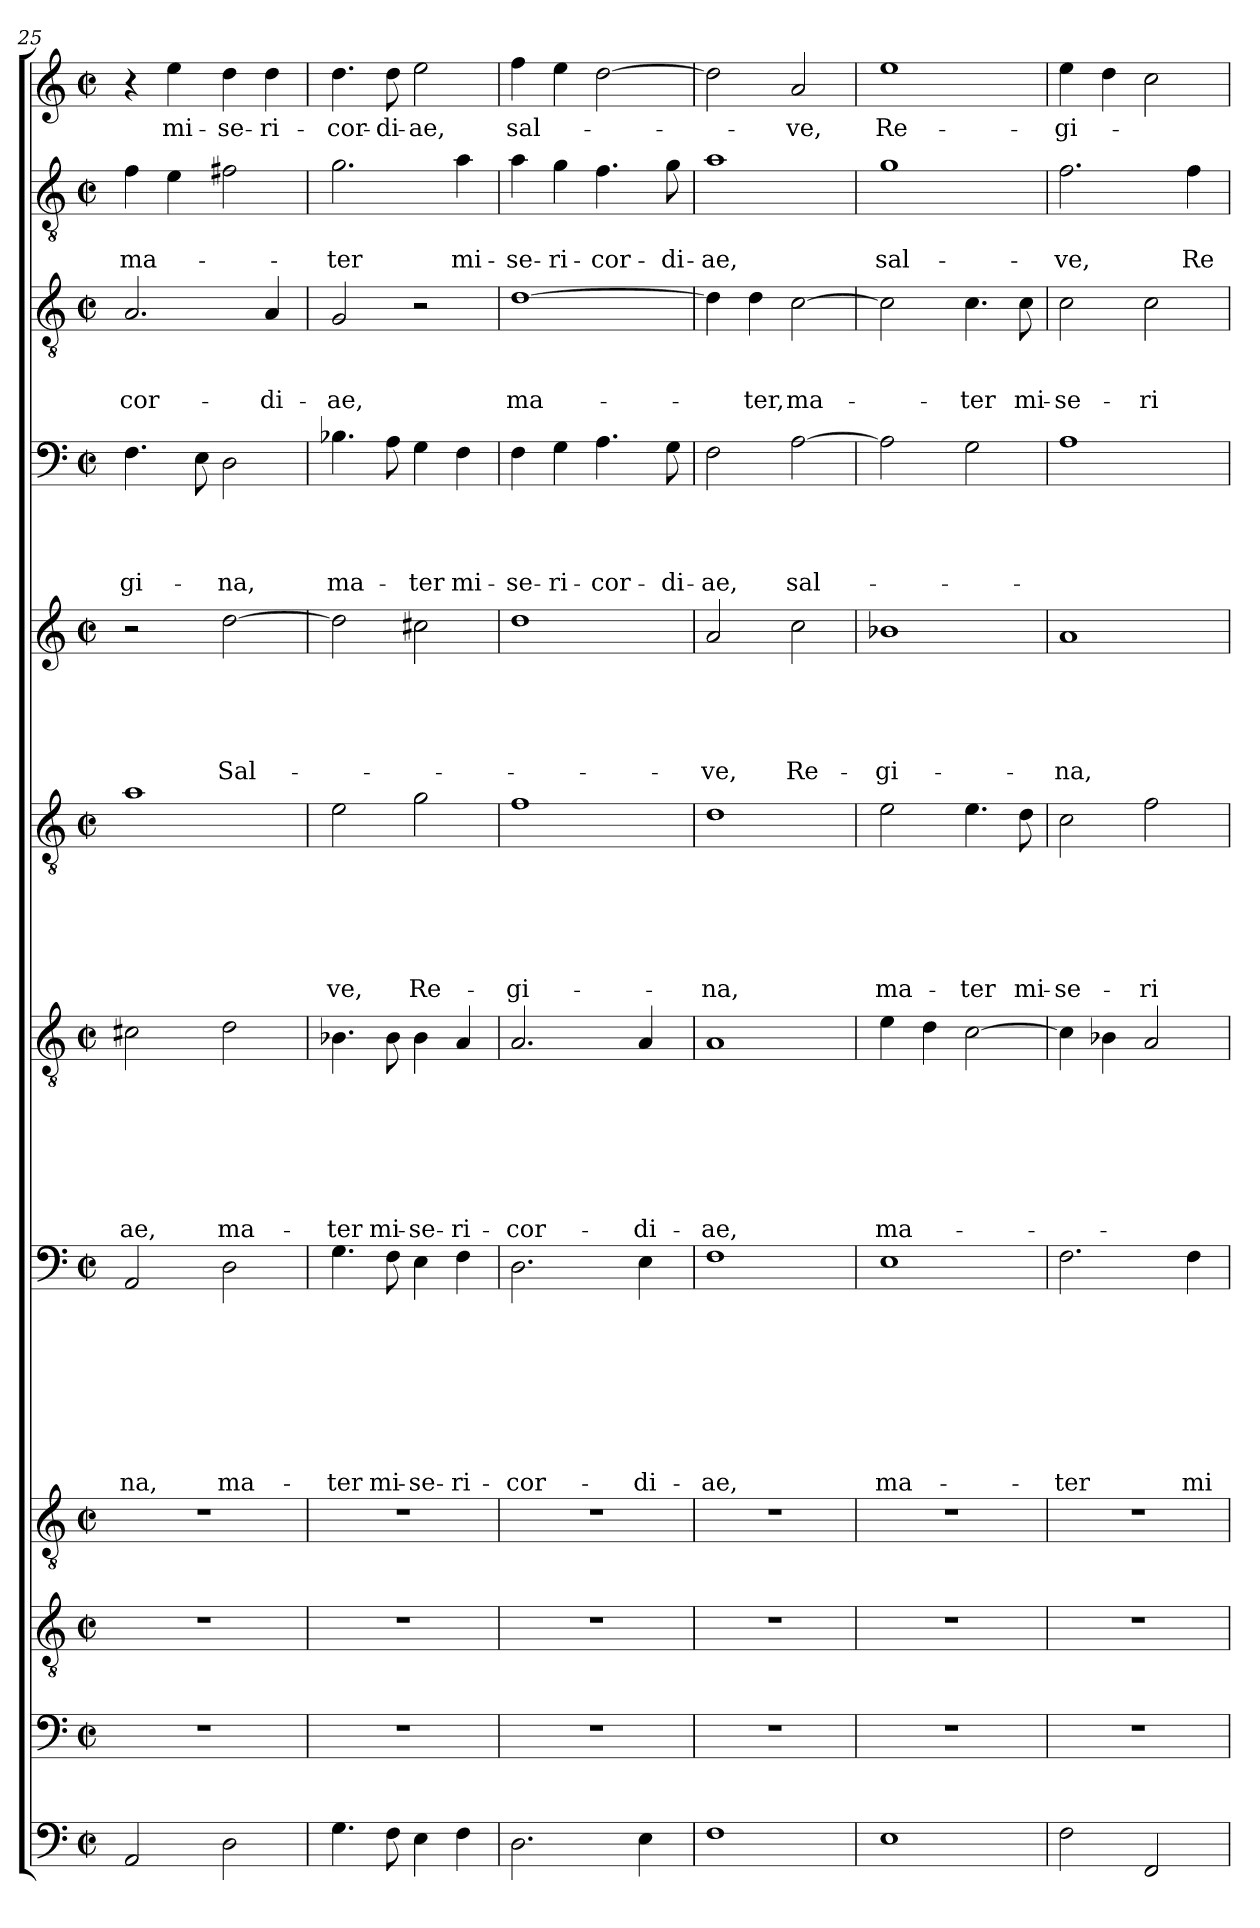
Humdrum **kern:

**kern	**kern	**kern	**kern	**kern	**text	**text	**text	**text	**text	**text	**text	**text	**kern	**text	**text	**text	**text	**text	**text	**text	**kern	**text	**text	**text	**text	**text	**text	**kern	**text	**text	**text	**text	**text	**kern	**text	**text	**text	**text	**kern	**text	**text	**text	**kern	**text	**text	**kern	**text
*part12	*part11	*part10	*part9	*part8	*part8	*part8	*part8	*part8	*part8	*part8	*part8	*part8	*part7	*part7	*part7	*part7	*part7	*part7	*part7	*part7	*part6	*part6	*part6	*part6	*part6	*part6	*part6	*part5	*part5	*part5	*part5	*part5	*part5	*part4	*part4	*part4	*part4	*part4	*part3	*part3	*part3	*part3	*part2	*part2	*part2	*part1	*part1
*staff12	*staff11	*staff10	*staff9	*staff8	*staff8	*staff8	*staff8	*staff8	*staff8	*staff8	*staff8	*staff8	*staff7	*staff7	*staff7	*staff7	*staff7	*staff7	*staff7	*staff7	*staff6	*staff6	*staff6	*staff6	*staff6	*staff6	*staff6	*staff5	*staff5	*staff5	*staff5	*staff5	*staff5	*staff4	*staff4	*staff4	*staff4	*staff4	*staff3	*staff3	*staff3	*staff3	*staff2	*staff2	*staff2	*staff1	*staff1
*clefF4	*clefF4	*clefGv2	*clefGv2	*clefF4	*	*	*	*	*	*	*	*	*clefGv2	*	*	*	*	*	*	*	*clefGv2	*	*	*	*	*	*	*clefG2	*	*	*	*	*	*clefF4	*	*	*	*	*clefGv2	*	*	*	*clefGv2	*	*	*clefG2	*
*k[]	*k[]	*k[]	*k[]	*k[]	*	*	*	*	*	*	*	*	*k[]	*	*	*	*	*	*	*	*k[]	*	*	*	*	*	*	*k[]	*	*	*	*	*	*k[]	*	*	*	*	*k[]	*	*	*	*k[]	*	*	*k[]	*
*C:	*C:	*C:	*C:	*C:	*	*	*	*	*	*	*	*	*C:	*	*	*	*	*	*	*	*C:	*	*	*	*	*	*	*C:	*	*	*	*	*	*C:	*	*	*	*	*C:	*	*	*	*C:	*	*	*C:	*
*M2/2	*M2/2	*M2/2	*M2/2	*M2/2	*	*	*	*	*	*	*	*	*M2/2	*	*	*	*	*	*	*	*M2/2	*	*	*	*	*	*	*M2/2	*	*	*	*	*	*M2/2	*	*	*	*	*M2/2	*	*	*	*M2/2	*	*	*M2/2	*
*met(c|)	*met(c|)	*met(c|)	*met(c|)	*met(c|)	*	*	*	*	*	*	*	*	*met(c|)	*	*	*	*	*	*	*	*met(c|)	*	*	*	*	*	*	*met(c|)	*	*	*	*	*	*met(c|)	*	*	*	*	*met(c|)	*	*	*	*met(c|)	*	*	*met(c|)	*
=25	=25	=25	=25	=25	=25	=25	=25	=25	=25	=25	=25	=25	=25	=25	=25	=25	=25	=25	=25	=25	=25	=25	=25	=25	=25	=25	=25	=25	=25	=25	=25	=25	=25	=25	=25	=25	=25	=25	=25	=25	=25	=25	=25	=25	=25	=25	=25
2AA/	1r	1r	1r	2AA/	.	.	.	.	.	.	.	-na,	2c#X\	.	.	.	.	.	.	-ae,	1a	.	.	.	.	.	.	2r	.	.	.	.	.	4.F\	.	.	.	-gi-	2.A/	.	.	-cor-	4f\	.	ma-	4r	.
.	.	.	.	.	.	.	.	.	.	.	.	.	.	.	.	.	.	.	.	.	.	.	.	.	.	.	.	.	.	.	.	.	.	.	.	.	.	.	.	.	.	.	4e\	.	.	4ee\	mi-
.	.	.	.	.	.	.	.	.	.	.	.	.	.	.	.	.	.	.	.	.	.	.	.	.	.	.	.	.	.	.	.	.	.	8E\	.	.	.	.	.	.	.	.	.	.	.	.	.
2D\	.	.	.	2D\	.	.	.	.	.	.	.	ma-	2d\	.	.	.	.	.	.	ma-	.	.	.	.	.	.	.	[2dd\	.	.	.	.	Sal-	2D\	.	.	.	-na,	.	.	.	.	2f#X\	.	.	4dd\	-se-
.	.	.	.	.	.	.	.	.	.	.	.	.	.	.	.	.	.	.	.	.	.	.	.	.	.	.	.	.	.	.	.	.	.	.	.	.	.	.	4A/	.	.	-di-	.	.	.	4dd\	-ri-
=26	=26	=26	=26	=26	=26	=26	=26	=26	=26	=26	=26	=26	=26	=26	=26	=26	=26	=26	=26	=26	=26	=26	=26	=26	=26	=26	=26	=26	=26	=26	=26	=26	=26	=26	=26	=26	=26	=26	=26	=26	=26	=26	=26	=26	=26	=26	=26
4.G\	1r	1r	1r	4.G\	.	.	.	.	.	.	.	-ter	4.B-X\	.	.	.	.	.	.	-ter	2e\	.	.	.	.	.	-ve,	2dd\]	.	.	.	.	.	4.B-X\	.	.	.	ma-	2G/	.	.	-ae,	2.g\	.	-ter	4.dd\	-cor-
8F\	.	.	.	8F\	.	.	.	.	.	.	.	mi-	8B-\	.	.	.	.	.	.	mi-	.	.	.	.	.	.	.	.	.	.	.	.	.	8A\	.	.	.	.	.	.	.	.	.	.	.	8dd\	-di-
4E\	.	.	.	4E\	.	.	.	.	.	.	.	-se-	4B-\	.	.	.	.	.	.	-se-	2g\	.	.	.	.	.	Re-	2cc#X\	.	.	.	.	.	4G\	.	.	.	-ter	2r	.	.	.	.	.	.	2ee\	-ae,
4F\	.	.	.	4F\	.	.	.	.	.	.	.	-ri-	4A/	.	.	.	.	.	.	-ri-	.	.	.	.	.	.	.	.	.	.	.	.	.	4F\	.	.	.	mi-	.	.	.	.	4a\	.	mi-	.	.
=27	=27	=27	=27	=27	=27	=27	=27	=27	=27	=27	=27	=27	=27	=27	=27	=27	=27	=27	=27	=27	=27	=27	=27	=27	=27	=27	=27	=27	=27	=27	=27	=27	=27	=27	=27	=27	=27	=27	=27	=27	=27	=27	=27	=27	=27	=27	=27
2.D\	1r	1r	1r	2.D\	.	.	.	.	.	.	.	-cor-	2.A/	.	.	.	.	.	.	-cor-	1f	.	.	.	.	.	-gi-	1dd	.	.	.	.	.	4F\	.	.	.	-se-	[1d	.	.	ma-	4a\	.	-se-	4ff\	sal-
.	.	.	.	.	.	.	.	.	.	.	.	.	.	.	.	.	.	.	.	.	.	.	.	.	.	.	.	.	.	.	.	.	.	4G\	.	.	.	-ri-	.	.	.	.	4g\	.	-ri-	4ee\	.
.	.	.	.	.	.	.	.	.	.	.	.	.	.	.	.	.	.	.	.	.	.	.	.	.	.	.	.	.	.	.	.	.	.	4.A\	.	.	.	-cor-	.	.	.	.	4.f\	.	-cor-	[2dd\	.
4E\	.	.	.	4E\	.	.	.	.	.	.	.	-di-	4A/	.	.	.	.	.	.	-di-	.	.	.	.	.	.	.	.	.	.	.	.	.	.	.	.	.	.	.	.	.	.	.	.	.	.	.
.	.	.	.	.	.	.	.	.	.	.	.	.	.	.	.	.	.	.	.	.	.	.	.	.	.	.	.	.	.	.	.	.	.	8G\	.	.	.	-di-	.	.	.	.	8g\	.	-di-	.	.
=28	=28	=28	=28	=28	=28	=28	=28	=28	=28	=28	=28	=28	=28	=28	=28	=28	=28	=28	=28	=28	=28	=28	=28	=28	=28	=28	=28	=28	=28	=28	=28	=28	=28	=28	=28	=28	=28	=28	=28	=28	=28	=28	=28	=28	=28	=28	=28
1F	1r	1r	1r	1F	.	.	.	.	.	.	.	-ae,	1A	.	.	.	.	.	.	-ae,	1d	.	.	.	.	.	-na,	2a/	.	.	.	.	-ve,	2F\	.	.	.	-ae,	4d\]	.	.	.	1a	.	-ae,	2dd\]	.
.	.	.	.	.	.	.	.	.	.	.	.	.	.	.	.	.	.	.	.	.	.	.	.	.	.	.	.	.	.	.	.	.	.	.	.	.	.	.	4d\	.	.	-ter,	.	.	.	.	.
.	.	.	.	.	.	.	.	.	.	.	.	.	.	.	.	.	.	.	.	.	.	.	.	.	.	.	.	2cc\	.	.	.	.	Re-	[2A\	.	.	.	sal-	[2c\	.	.	ma-	.	.	.	2a/	-ve,
=29	=29	=29	=29	=29	=29	=29	=29	=29	=29	=29	=29	=29	=29	=29	=29	=29	=29	=29	=29	=29	=29	=29	=29	=29	=29	=29	=29	=29	=29	=29	=29	=29	=29	=29	=29	=29	=29	=29	=29	=29	=29	=29	=29	=29	=29	=29	=29
1E	1r	1r	1r	1E	.	.	.	.	.	.	.	ma-	4e\	.	.	.	.	.	.	ma-	2e\	.	.	.	.	.	ma-	1b-X	.	.	.	.	-gi-	2A\]	.	.	.	.	2c\]	.	.	.	1g	.	sal-	1ee	Re-
.	.	.	.	.	.	.	.	.	.	.	.	.	4d\	.	.	.	.	.	.	.	.	.	.	.	.	.	.	.	.	.	.	.	.	.	.	.	.	.	.	.	.	.	.	.	.	.	.
.	.	.	.	.	.	.	.	.	.	.	.	.	[2c\	.	.	.	.	.	.	.	4.e\	.	.	.	.	.	-ter	.	.	.	.	.	.	2G\	.	.	.	.	4.c\	.	.	-ter	.	.	.	.	.
.	.	.	.	.	.	.	.	.	.	.	.	.	.	.	.	.	.	.	.	.	8d\	.	.	.	.	.	mi-	.	.	.	.	.	.	.	.	.	.	.	8c\	.	.	mi-	.	.	.	.	.
=30	=30	=30	=30	=30	=30	=30	=30	=30	=30	=30	=30	=30	=30	=30	=30	=30	=30	=30	=30	=30	=30	=30	=30	=30	=30	=30	=30	=30	=30	=30	=30	=30	=30	=30	=30	=30	=30	=30	=30	=30	=30	=30	=30	=30	=30	=30	=30
2F\	1r	1r	1r	2.F\	.	.	.	.	.	.	.	-ter	4c\]	.	.	.	.	.	.	.	2c\	.	.	.	.	.	-se-	1a	.	.	.	.	-na,	1A	.	.	.	.	2c\	.	.	-se-	2.f\	.	-ve,	4ee\	-gi-
.	.	.	.	.	.	.	.	.	.	.	.	.	4B-X\	.	.	.	.	.	.	.	.	.	.	.	.	.	.	.	.	.	.	.	.	.	.	.	.	.	.	.	.	.	.	.	.	4dd\	.
2FF/	.	.	.	.	.	.	.	.	.	.	.	.	2A/	.	.	.	.	.	.	.	2f\	.	.	.	.	.	-ri-	.	.	.	.	.	.	.	.	.	.	.	2c\	.	.	-ri-	.	.	.	2cc\	.
.	.	.	.	4F\	.	.	.	.	.	.	.	mi-	.	.	.	.	.	.	.	.	.	.	.	.	.	.	.	.	.	.	.	.	.	.	.	.	.	.	.	.	.	.	4f\	.	Re-	.	.
=	=	=	=	=	=	=	=	=	=	=	=	=	=	=	=	=	=	=	=	=	=	=	=	=	=	=	=	=	=	=	=	=	=	=	=	=	=	=	=	=	=	=	=	=	=	=	=
*-	*-	*-	*-	*-	*-	*-	*-	*-	*-	*-	*-	*-	*-	*-	*-	*-	*-	*-	*-	*-	*-	*-	*-	*-	*-	*-	*-	*-	*-	*-	*-	*-	*-	*-	*-	*-	*-	*-	*-	*-	*-	*-	*-	*-	*-	*-	*-
